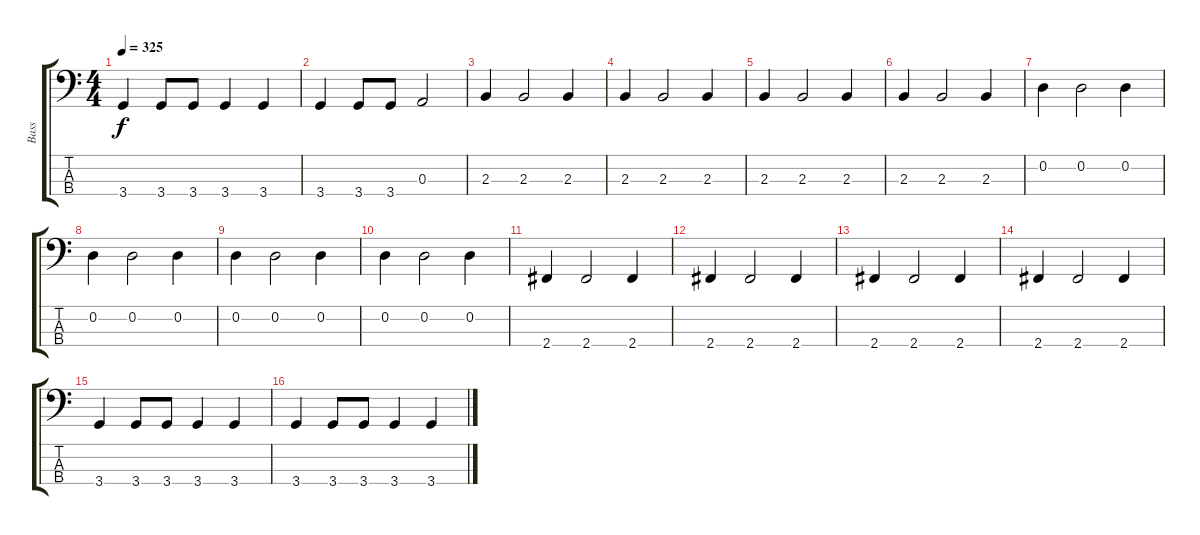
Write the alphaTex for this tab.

\track ("Bass" "Bass") {instrument electricbasspick}
\staff {score tabs}
\tuning (G2 D2 A1 E1) {hide}
\ts (4 4)
\tempo 325
\clef f4
\ks c
3.4.4{dy f} 3.4.8 3.4.8 3.4.4 3.4.4 |
3.4.4 3.4.8 3.4.8 0.3.2 |
2.3.4 2.3.2 2.3.4 |
2.3.4 2.3.2 2.3.4 |
2.3.4 2.3.2 2.3.4 |
2.3.4 2.3.2 2.3.4 |
0.2.4 0.2.2 0.2.4 |
0.2.4 0.2.2 0.2.4 |
0.2.4 0.2.2 0.2.4 |
0.2.4 0.2.2 0.2.4 |
2.4.4 2.4.2 2.4.4 |
2.4.4 2.4.2 2.4.4 |
2.4.4 2.4.2 2.4.4 |
2.4.4 2.4.2 2.4.4 |
3.4.4 3.4.8 3.4.8 3.4.4 3.4.4 |
3.4.4 3.4.8 3.4.8 3.4.4 3.4.4
